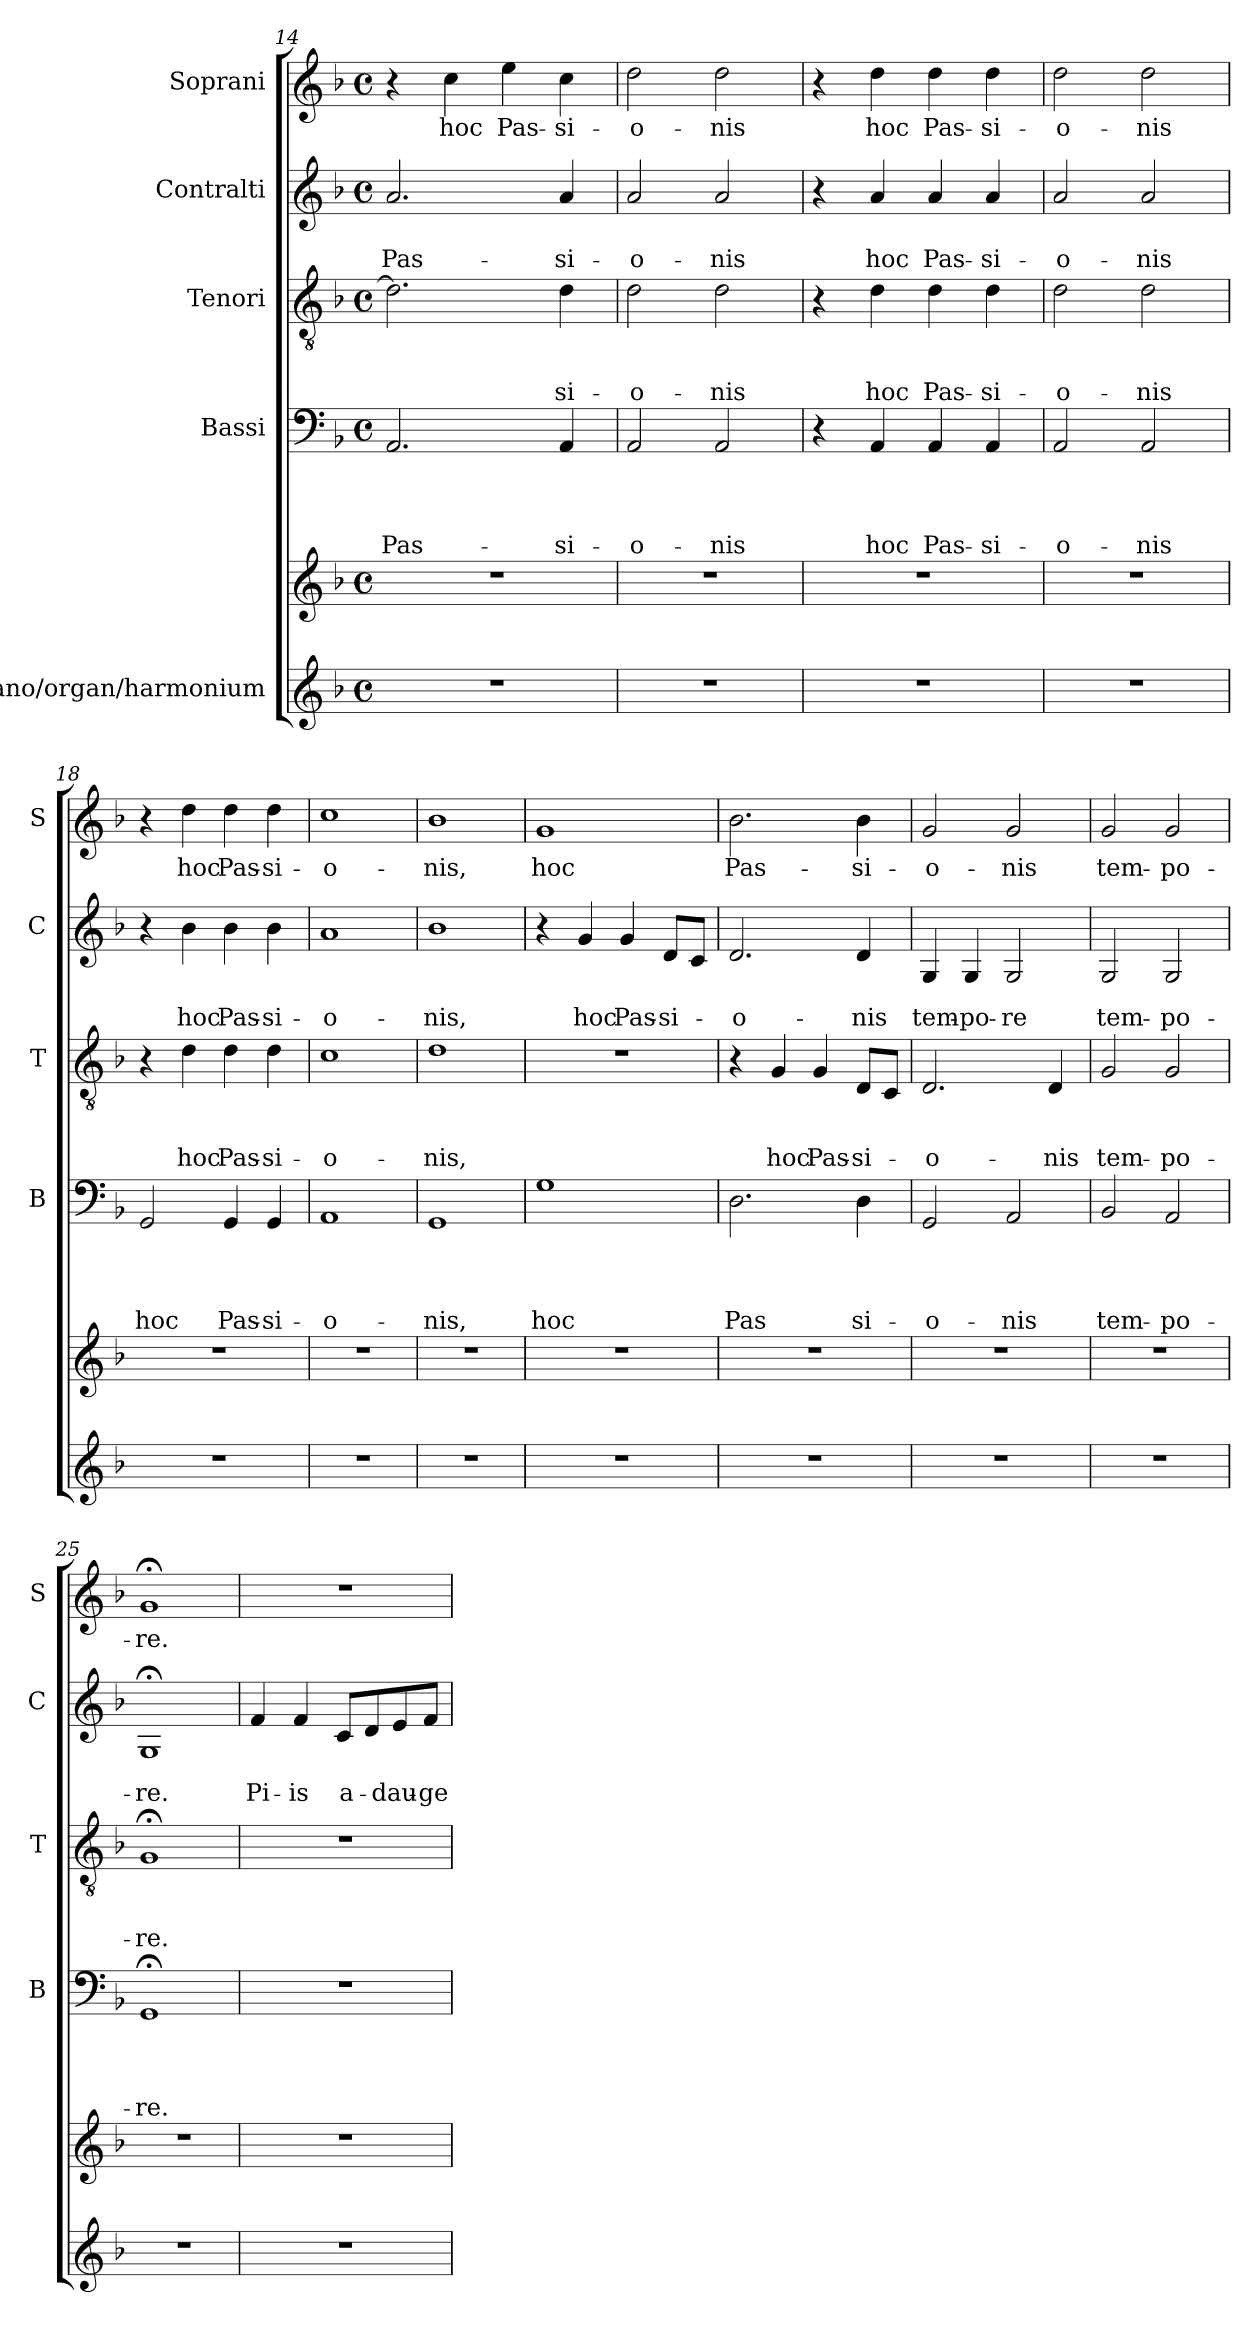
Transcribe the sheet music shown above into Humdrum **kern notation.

**kern	**kern	**kern	**text	**text	**text	**text	**kern	**text	**text	**text	**kern	**text	**text	**kern	**text
*part5	*part5	*part4	*part4	*part4	*part4	*part4	*part3	*part3	*part3	*part3	*part2	*part2	*part2	*part1	*part1
*staff6	*staff5	*staff4	*staff4	*staff4	*staff4	*staff4	*staff3	*staff3	*staff3	*staff3	*staff2	*staff2	*staff2	*staff1	*staff1
*I"piano/organ/harmonium	*	*I"Bassi	*	*	*	*	*I"Tenori	*	*	*	*I"Contralti	*	*	*I"Soprani	*
*	*	*I'B	*	*	*	*	*I'T	*	*	*	*I'C	*	*	*I'S	*
*clefG2	*clefG2	*clefF4	*	*	*	*	*clefGv2	*	*	*	*clefG2	*	*	*clefG2	*
*k[b-]	*k[b-]	*k[b-]	*	*	*	*	*k[b-]	*	*	*	*k[b-]	*	*	*k[b-]	*
*F:	*F:	*F:	*	*	*	*	*F:	*	*	*	*F:	*	*	*F:	*
*M4/4	*M4/4	*M4/4	*	*	*	*	*M4/4	*	*	*	*M4/4	*	*	*M4/4	*
*met(c)	*met(c)	*met(c)	*	*	*	*	*met(c)	*	*	*	*met(c)	*	*	*met(c)	*
=14	=14	=14	=14	=14	=14	=14	=14	=14	=14	=14	=14	=14	=14	=14	=14
!	!	!	!	!	!	!LO:LY:b	!	!	!	!	!	!	!LO:LY:b	!	!
1r	1r	2.AA/	.	.	.	Pas-	2.d\]	.	.	.	2.a/	.	Pas-	4r	.
!	!	!	!	!	!	!	!	!	!	!	!	!	!	!	!LO:LY:b
.	.	.	.	.	.	.	.	.	.	.	.	.	.	4cc\	hoc
!	!	!	!	!	!	!	!	!	!	!	!	!	!	!	!LO:LY:b
.	.	.	.	.	.	.	.	.	.	.	.	.	.	4ee\	Pas-
!	!	!	!	!	!	!LO:LY:b	!	!	!	!LO:LY:b	!	!	!LO:LY:b	!	!LO:LY:b
.	.	4AA/	.	.	.	-si-	4d\	.	.	-si-	4a/	.	-si-	4cc\	-si-
=15	=15	=15	=15	=15	=15	=15	=15	=15	=15	=15	=15	=15	=15	=15	=15
!	!	!	!	!	!	!LO:LY:b	!	!	!	!LO:LY:b	!	!	!LO:LY:b	!	!LO:LY:b
1r	1r	2AA/	.	.	.	-o-	2d\	.	.	-o-	2a/	.	-o-	2dd\	-o-
!	!	!	!	!	!	!LO:LY:b	!	!	!	!LO:LY:b	!	!	!LO:LY:b	!	!LO:LY:b
.	.	2AA/	.	.	.	-nis	2d\	.	.	-nis	2a/	.	-nis	2dd\	-nis
=16	=16	=16	=16	=16	=16	=16	=16	=16	=16	=16	=16	=16	=16	=16	=16
1r	1r	4r	.	.	.	.	4r	.	.	.	4r	.	.	4r	.
!	!	!	!	!	!	!LO:LY:b	!	!	!	!LO:LY:b	!	!	!LO:LY:b	!	!LO:LY:b
.	.	4AA/	.	.	.	hoc	4d\	.	.	hoc	4a/	.	hoc	4dd\	hoc
!	!	!	!	!	!	!LO:LY:b	!	!	!	!LO:LY:b	!	!	!LO:LY:b	!	!LO:LY:b
.	.	4AA/	.	.	.	Pas-	4d\	.	.	Pas-	4a/	.	Pas-	4dd\	Pas-
!	!	!	!	!	!	!LO:LY:b	!	!	!	!LO:LY:b	!	!	!LO:LY:b	!	!LO:LY:b
.	.	4AA/	.	.	.	-si-	4d\	.	.	-si-	4a/	.	-si-	4dd\	-si-
=17	=17	=17	=17	=17	=17	=17	=17	=17	=17	=17	=17	=17	=17	=17	=17
!	!	!	!	!	!	!LO:LY:b	!	!	!	!LO:LY:b	!	!	!LO:LY:b	!	!LO:LY:b
1r	1r	2AA/	.	.	.	-o-	2d\	.	.	-o-	2a/	.	-o-	2dd\	-o-
!	!	!	!	!	!	!LO:LY:b	!	!	!	!LO:LY:b	!	!	!LO:LY:b	!	!LO:LY:b
.	.	2AA/	.	.	.	-nis	2d\	.	.	-nis	2a/	.	-nis	2dd\	-nis
=18	=18	=18	=18	=18	=18	=18	=18	=18	=18	=18	=18	=18	=18	=18	=18
!	!	!	!	!	!	!LO:LY:b	!	!	!	!	!	!	!	!	!
1r	1r	2GG/	.	.	.	hoc	4r	.	.	.	4r	.	.	4r	.
!	!	!	!	!	!	!	!	!	!	!LO:LY:b	!	!	!LO:LY:b	!	!LO:LY:b
.	.	.	.	.	.	.	4d\	.	.	hoc	4b-\	.	hoc	4dd\	hoc
!	!	!	!	!	!	!LO:LY:b	!	!	!	!LO:LY:b	!	!	!LO:LY:b	!	!LO:LY:b
.	.	4GG/	.	.	.	Pas-	4d\	.	.	Pas-	4b-\	.	Pas-	4dd\	Pas-
!	!	!	!	!	!	!LO:LY:b	!	!	!	!LO:LY:b	!	!	!LO:LY:b	!	!LO:LY:b
.	.	4GG/	.	.	.	-si-	4d\	.	.	-si-	4b-\	.	-si-	4dd\	-si-
=19	=19	=19	=19	=19	=19	=19	=19	=19	=19	=19	=19	=19	=19	=19	=19
!	!	!	!	!	!	!LO:LY:b:rj	!	!	!	!LO:LY:b:rj	!	!	!LO:LY:b:rj	!	!LO:LY:b:rj
1r	1r	1AA	.	.	.	-o-	1c	.	.	-o-	1a	.	-o-	1cc	-o-
=20	=20	=20	=20	=20	=20	=20	=20	=20	=20	=20	=20	=20	=20	=20	=20
!	!	!	!	!	!	!LO:LY:b	!	!	!	!LO:LY:b	!	!	!LO:LY:b	!	!LO:LY:b
1r	1r	1GG	.	.	.	-nis,	1d	.	.	-nis,	1b-	.	-nis,	1b-	-nis,
!!LO:LB:g=z
=21	=21	=21	=21	=21	=21	=21	=21	=21	=21	=21	=21	=21	=21	=21	=21
!	!	!	!	!	!	!LO:LY:b	!	!	!	!	!	!	!	!	!LO:LY:b
1r	1r	1G	.	.	.	hoc	1r	.	.	.	4r	.	.	1g	hoc
!	!	!	!	!	!	!	!	!	!	!	!	!	!LO:LY:b	!	!
.	.	.	.	.	.	.	.	.	.	.	4g/	.	hoc	.	.
!	!	!	!	!	!	!	!	!	!	!	!	!	!LO:LY:b	!	!
.	.	.	.	.	.	.	.	.	.	.	4g/	.	Pas-	.	.
!	!	!	!	!	!	!	!	!	!	!	!	!	!LO:LY:b	!	!
.	.	.	.	.	.	.	.	.	.	.	8d/L	.	-si-	.	.
.	.	.	.	.	.	.	.	.	.	.	8c/J	.	.	.	.
=22	=22	=22	=22	=22	=22	=22	=22	=22	=22	=22	=22	=22	=22	=22	=22
!	!	!	!	!	!	!LO:LY:b	!	!	!	!	!	!	!LO:LY:b	!	!LO:LY:b
1r	1r	2.D\	.	.	.	Pas	4r	.	.	.	2.d/	.	-o-	2.b-\	Pas-
!	!	!	!	!	!	!	!	!	!	!LO:LY:b	!	!	!	!	!
.	.	.	.	.	.	.	4G/	.	.	hoc	.	.	.	.	.
!	!	!	!	!	!	!	!	!	!	!LO:LY:b	!	!	!	!	!
.	.	.	.	.	.	.	4G/	.	.	Pas-	.	.	.	.	.
!	!	!	!	!	!	!LO:LY:b	!	!	!	!LO:LY:b	!	!	!LO:LY:b	!	!LO:LY:b
.	.	4D\	.	.	.	si-	8D/L	.	.	-si-	4d/	.	-nis	4b-\	-si-
.	.	.	.	.	.	.	8C/J	.	.	.	.	.	.	.	.
=23	=23	=23	=23	=23	=23	=23	=23	=23	=23	=23	=23	=23	=23	=23	=23
!	!	!	!	!	!	!LO:LY:b	!	!	!	!LO:LY:b	!	!	!LO:LY:b	!	!LO:LY:b
1r	1r	2GG/	.	.	.	-o-	2.D/	.	.	-o-	4G/	.	tem-	2g/	-o-
!	!	!	!	!	!	!	!	!	!	!	!	!	!LO:LY:b	!	!
.	.	.	.	.	.	.	.	.	.	.	4G/	.	-po-	.	.
!	!	!	!	!	!	!LO:LY:b	!	!	!	!	!	!	!LO:LY:b	!	!LO:LY:b
.	.	2AA/	.	.	.	-nis	.	.	.	.	2G/	.	-re	2g/	-nis
!	!	!	!	!	!	!	!	!	!	!LO:LY:b	!	!	!	!	!
.	.	.	.	.	.	.	4D/	.	.	-nis	.	.	.	.	.
=24	=24	=24	=24	=24	=24	=24	=24	=24	=24	=24	=24	=24	=24	=24	=24
!	!	!	!	!	!	!LO:LY:b	!	!	!	!LO:LY:b	!	!	!LO:LY:b	!	!LO:LY:b
1r	1r	2BB-/	.	.	.	tem-	2G/	.	.	tem-	2G/	.	tem-	2g/	tem-
!	!	!	!	!	!	!LO:LY:b	!	!	!	!LO:LY:b	!	!	!LO:LY:b	!	!LO:LY:b
.	.	2AA/	.	.	.	-po-	2G/	.	.	-po-	2G/	.	-po-	2g/	-po-
=25	=25	=25	=25	=25	=25	=25	=25	=25	=25	=25	=25	=25	=25	=25	=25
!	!	!	!	!	!	!LO:LY:b	!	!	!	!LO:LY:b	!	!	!LO:LY:b	!	!LO:LY:b
1r	1r	1GG;	.	.	.	-re.	1G;	.	.	-re.	1G;	.	-re.	1g;	-re.
=26	=26	=26	=26	=26	=26	=26	=26	=26	=26	=26	=26	=26	=26	=26	=26
!	!	!	!	!	!	!	!	!	!	!	!	!	!LO:LY:b	!	!
1r	1r	1r	.	.	.	.	1r	.	.	.	4f/	.	Pi-	1r	.
!	!	!	!	!	!	!	!	!	!	!	!	!	!LO:LY:b	!	!
.	.	.	.	.	.	.	.	.	.	.	4f/	.	-is	.	.
!	!	!	!	!	!	!	!	!	!	!	!	!	!LO:LY:b	!	!
.	.	.	.	.	.	.	.	.	.	.	8c/L	.	a-	.	.
.	.	.	.	.	.	.	.	.	.	.	8d/	.	.	.	.
!	!	!	!	!	!	!	!	!	!	!	!	!	!LO:LY:b	!	!
.	.	.	.	.	.	.	.	.	.	.	8e/	.	-dau-	.	.
!	!	!	!	!	!	!	!	!	!	!	!	!	!LO:LY:b	!	!
.	.	.	.	.	.	.	.	.	.	.	8f/J	.	-ge	.	.
=	=	=	=	=	=	=	=	=	=	=	=	=	=	=	=
*-	*-	*-	*-	*-	*-	*-	*-	*-	*-	*-	*-	*-	*-	*-	*-
